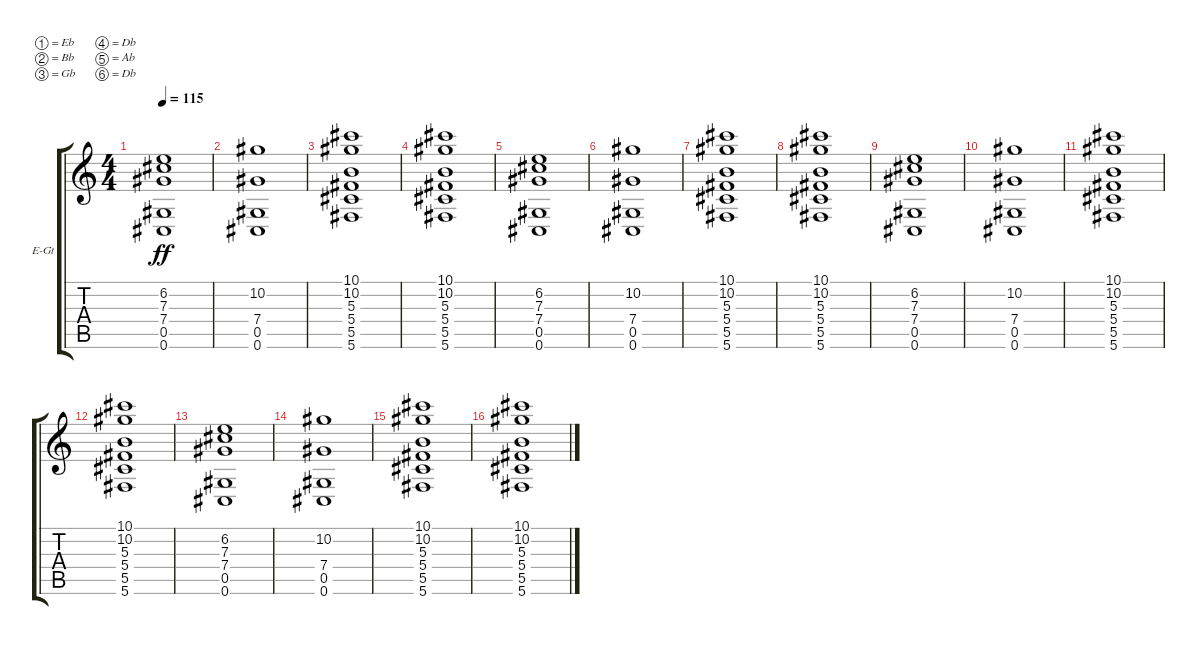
\bracketExtendMode groupsimilarinstruments
\firstSystemTrackNameOrientation horizontal
\otherSystemsTrackNameOrientation horizontal
\track ("Electric Guitar 1" "E-Gt") {instrument distortionguitar}
\staff {score tabs}
\tuning (Eb4 Bb3 Gb3 Db3 Ab2 Db2)
\ts (4 4)
\tempo 115
\clef g2
\ks c
(0.6 0.5 7.4 7.3 6.2).1{dy ff} |
(7.4 10.2 0.5 0.6).1 |
(5.6 5.5 5.4 5.3 10.2 10.1).1 |
(5.6 5.5 5.4 5.3 10.2 10.1).1 |
(0.6 0.5 7.4 7.3 6.2).1 |
(7.4 10.2 0.5 0.6).1 |
(5.6 5.5 5.4 5.3 10.2 10.1).1 |
(5.6 5.5 5.4 5.3 10.2 10.1).1 |
(0.6 0.5 7.4 7.3 6.2).1 |
(7.4 10.2 0.5 0.6).1 |
(5.6 5.5 5.4 5.3 10.2 10.1).1 |
(5.6 5.5 5.4 5.3 10.2 10.1).1 |
(0.6 0.5 7.4 7.3 6.2).1 |
(7.4 10.2 0.5 0.6).1 |
(5.6 5.5 5.4 5.3 10.2 10.1).1 |
(5.6 5.5 5.4 5.3 10.2 10.1).1
